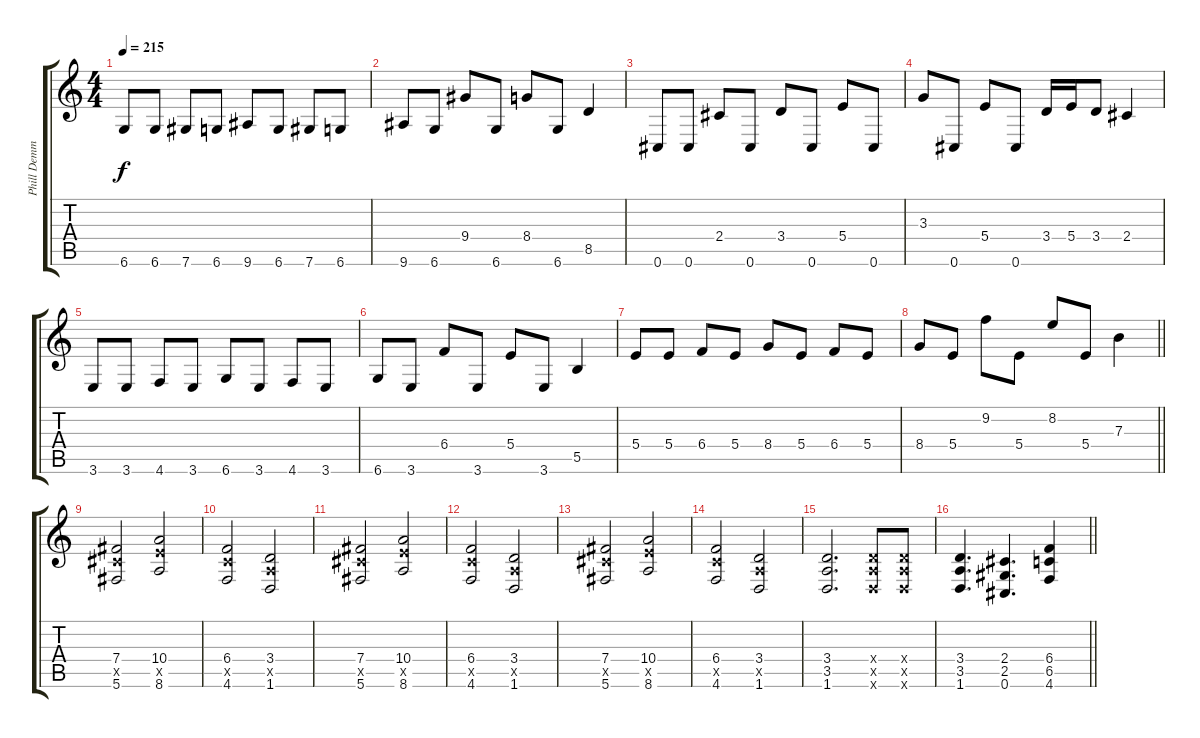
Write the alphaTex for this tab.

\track ("Phill Demmel" "Phill Demm") {instrument distortionguitar}
\staff {score tabs}
\tuning (Db4 Ab3 E3 B2 Gb2 Db2) {hide}
\ts (4 4)
\tempo 215
\clef g2
\ks c
6.6.8{dy f} 6.6.8 7.6.8 6.6.8 9.6.8 6.6.8 7.6.8 6.6.8 |
9.6.8 6.6.8 9.4.8 6.6.8 8.4.8 6.6.8 8.5.4 |
0.6.8 0.6.8 2.4.8 0.6.8 3.4.8 0.6.8 5.4.8 0.6.8 |
3.3.8 0.6.8 5.4.8 0.6.8 3.4.16 5.4.16 3.4.8 2.4.4 |
3.6.8 3.6.8 4.6.8 3.6.8 6.6.8 3.6.8 4.6.8 3.6.8 |
6.6.8 3.6.8 6.4.8 3.6.8 5.4.8 3.6.8 5.5.4 |
5.4.8 5.4.8 6.4.8 5.4.8 8.4.8 5.4.8 6.4.8 5.4.8 |
\barLineRight lightlight
8.4.8 5.4.8 9.2.8 5.4.8 8.2.8 5.4.8 7.3.4 |
(7.4 7.5{x} 5.6).2 (10.4 10.5{x} 8.6).2 |
(6.4 6.5{x} 4.6).2 (3.4 3.5{x} 1.6).2 |
(7.4 7.5{x} 5.6).2 (10.4 10.5{x} 8.6).2 |
(6.4 6.5{x} 4.6).2 (3.4 3.5{x} 1.6).2 |
(7.4 7.5{x} 5.6).2 (10.4 10.5{x} 8.6).2 |
(6.4 6.5{x} 4.6).2 (3.4 3.5{x} 1.6).2 |
(3.4 3.5 1.6).2{d} (3.4{x} 3.5{x} 1.6{x}).8 (3.4{x} 3.5{x} 1.6{x}).8 |
\barLineRight lightlight
(3.4 3.5 1.6).4{d} (2.4 2.5 0.6).4{d} (6.4 6.5 4.6).4
